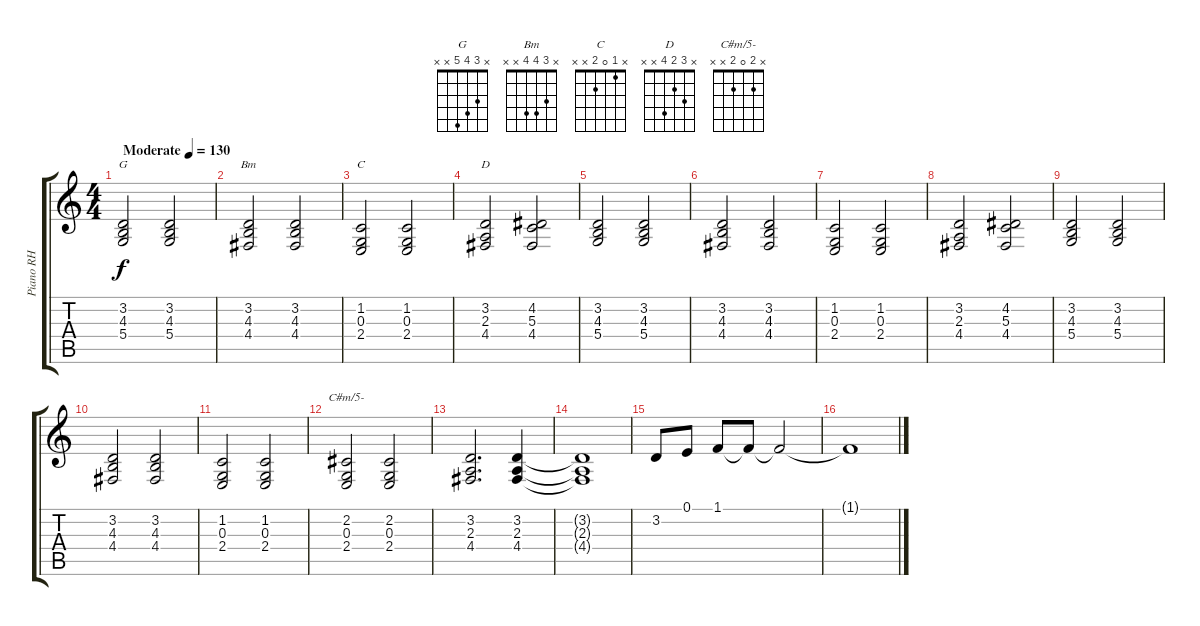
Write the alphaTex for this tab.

\track ("Piano RH" "Piano RH") {instrument brightacousticpiano}
\staff {score tabs}
\tuning (E4 B3 G3 D3 A2 E2) {hide}
\chord ("G" x 3 4 5 x x)
\chord ("Bm" x 3 4 4 x x)
\chord ("C" x 1 0 2 x x)
\chord ("D" x 3 2 4 x x)
\chord ("C#m/5-" x 2 0 2 x x)
\ts (4 4)
\tempo (130 "Moderate")
\clef g2
\ks c
(3.2 4.3 5.4).2{ch "G" dy f instrument brightacousticpiano} (3.2 4.3 5.4).2 |
(3.2 4.3 4.4).2{ch "Bm"} (3.2 4.3 4.4).2 |
(1.2 0.3 2.4).2{ch "C"} (1.2 0.3 2.4).2 |
(3.2 2.3 4.4).2{ch "D"} (4.2 5.3 4.4).2 |
(3.2 4.3 5.4).2 (3.2 4.3 5.4).2 |
(3.2 4.3 4.4).2 (3.2 4.3 4.4).2 |
(1.2 0.3 2.4).2 (1.2 0.3 2.4).2 |
(3.2 2.3 4.4).2 (4.2 5.3 4.4).2 |
(3.2 4.3 5.4).2 (3.2 4.3 5.4).2 |
(3.2 4.3 4.4).2 (3.2 4.3 4.4).2 |
(1.2 0.3 2.4).2 (1.2 0.3 2.4).2 |
(2.2 0.3 2.4).2{ch "C#m/5-"} (2.2 0.3 2.4).2 |
(3.2 2.3 4.4).2{d} (3.2 2.3 4.4).4 |
(3.2{t} 2.3{t} 4.4{t}).1 |
3.2.8 0.1.8 1.1.8 1.1{t}.8 1.1{t}.2 |
1.1{t}.1
